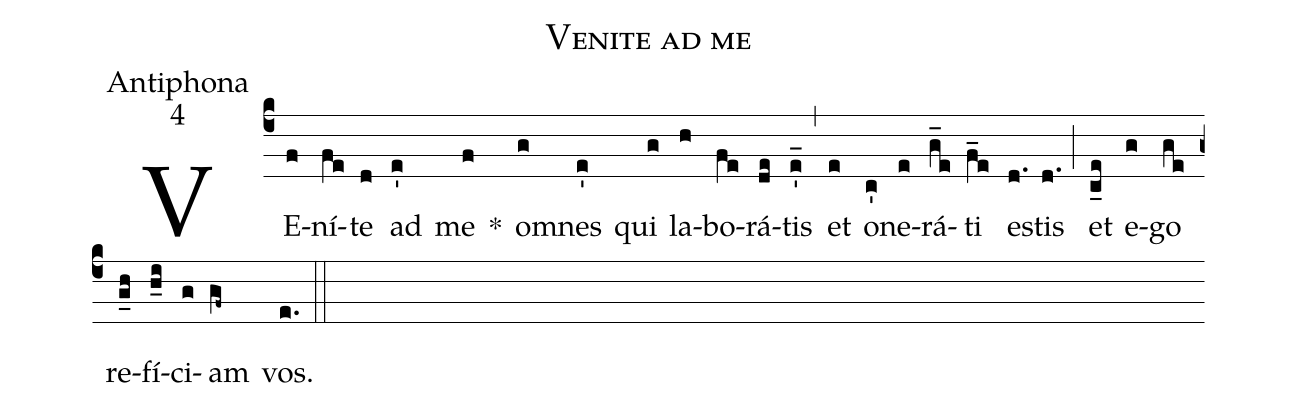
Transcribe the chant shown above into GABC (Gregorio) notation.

name:Venite ad me;
office-part:Antiphona;
mode:4;
%%
(c4) VE(f)ní(fe)te(d) ad(e') me(f) *() o(g)mnes(e') qui(g) la(h)bo(fe)rá(de)tis(e'_) (,) et(e) o(c')ne(e)rá(g_e)ti(f_e) e(d.)stis(d.) (;) et(c_e) e(g)go(ge) re(g_h)fí(h_i)ci(g)am(gf~) vos.(e.) (::)
